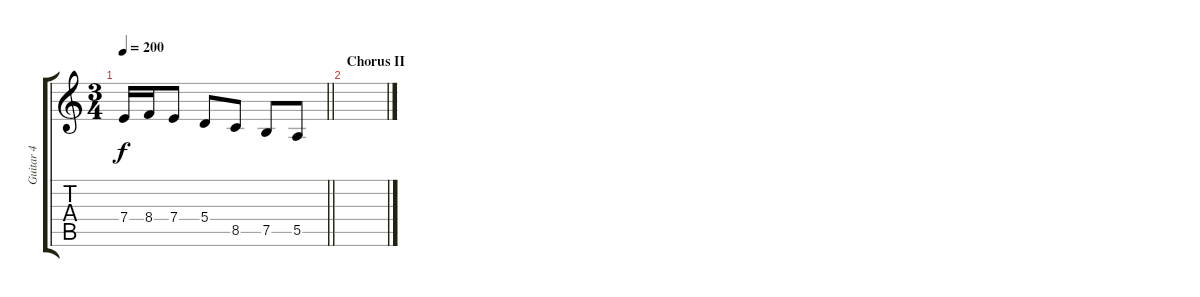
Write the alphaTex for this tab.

\track ("Guitar 4" "Guitar 4") {instrument distortionguitar}
\staff {score tabs}
\tuning (B3 Gb3 D3 A2 E2 B1) {hide}
\ts (3 4)
\tempo 200
\clef g2
\barLineRight lightlight
\ks c
7.4.16{dy f} 8.4.16 7.4.8 5.4.8 8.5.8 7.5.8 5.5.8 |
\section ("" "Chorus II")
